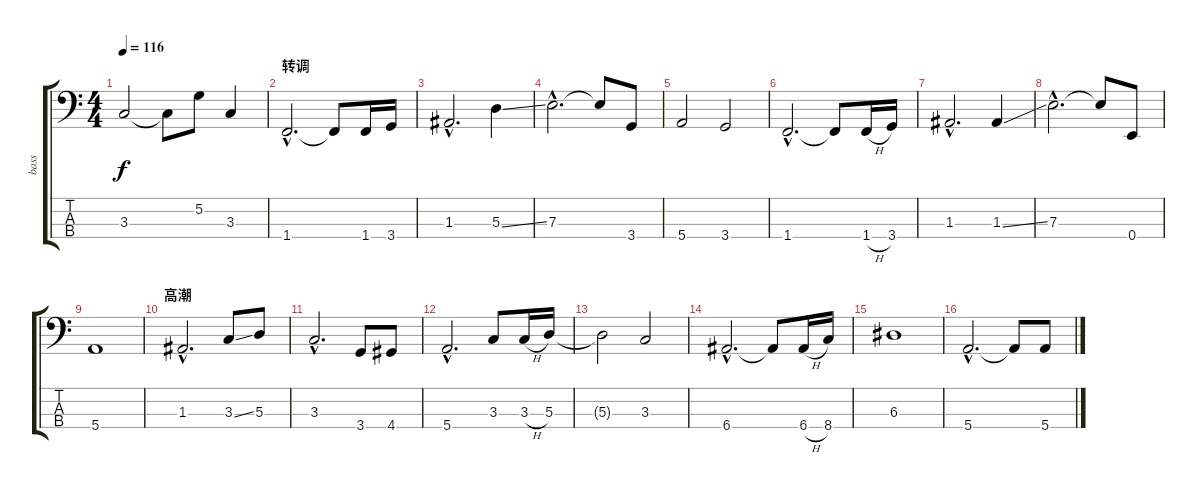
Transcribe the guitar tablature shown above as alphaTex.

\track ("bass" "bass") {instrument electricbassfinger}
\staff {score tabs}
\tuning (G2 D2 A1 E1) {hide}
\ts (4 4)
\tempo 116
\clef f4
\ks c
3.3.2{dy f} 3.3{t}.8 5.2.8 3.3.4 |
\section ("" "转调")
1.4{hac}.2{d} 1.4{t}.8 1.4.16 3.4.16 |
1.3{hac}.2{d} 5.3{ss}.4 |
7.3{hac}.2{d} 7.3{t}.8 3.4.8 |
5.4.2 3.4.2 |
1.4{hac}.2{d} 1.4{t}.8 1.4{h}.16 3.4.16 |
1.3{hac}.2{d} 1.3{ss}.4 |
7.3{hac}.2{d} 7.3{t}.8 0.4.8 |
5.4.1 |
\section ("" "高潮")
1.3{hac}.2{d} 3.3{ss}.8 5.3.8 |
3.3{hac}.2{d} 3.4.8 4.4.8 |
5.4{hac}.2{d} 3.3.8 3.3{h}.16 5.3.16 |
5.3{t}.2 3.3.2 |
6.4{hac}.2{d} 6.4{t}.8 6.4{h}.16 8.4.16 |
6.3.1 |
5.4{hac}.2{d} 5.4{t}.8 5.4.8
